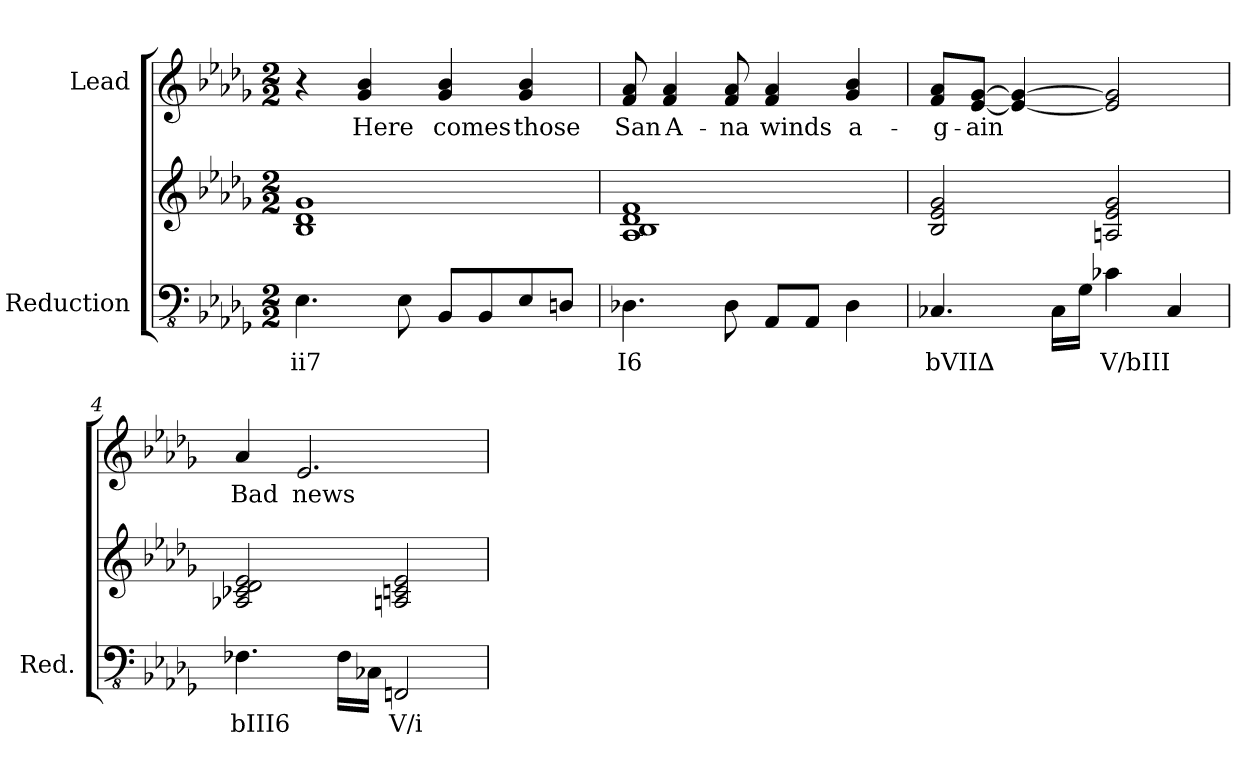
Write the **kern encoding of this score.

**kern	**text	**kern	**kern	**text
*part2	*part2	*part2	*part1	*part1
*staff3	*staff3	*staff2	*staff1	*staff1
*I"Reduction	*	*	*I"Lead	*
*I'Red.	*	*	*	*
!!LO:PB:g=z
*clefFv4	*	*clefG2	*clefG2	*
*k[b-e-a-d-g-]	*	*k[b-e-a-d-g-]	*k[b-e-a-d-g-]	*
*D-:	*	*D-:	*D-:	*
*M2/2	*	*M2/2	*M2/2	*
=1	=1	=1	=1	=1
!	!LO:LY:b:color=#000000	!	!	!
4.EE-i\	ii7	1B-i 1d-i 1g-i	4r	.
!	!	!	!	!LO:LY:b:color=#000000
.	.	.	4g-i/ 4b-i	Here
8EE-i\	.	.	.	.
!	!	!	!	!LO:LY:b:color=#000000
8BBB-i/L	.	.	4g-i/ 4b-i	comes
8BBB-i/	.	.	.	.
!	!	!	!	!LO:LY:b:color=#000000
8EE-i/	.	.	4g-i/ 4b-i	those
8DDni/J	.	.	.	.
=2	=2	=2	=2	=2
!	!LO:LY:b:color=#000000	!	!	!
!	!	!	!	!LO:LY:b:color=#000000
4.DD-Xi\	I6	1A-i 1B-i 1d-i 1fi	8fi/ 8a-i	San
!	!	!	!	!LO:LY:b:color=#000000
.	.	.	4fi/ 4a-i	A-
!	!	!	!	!LO:LY:b:color=#000000
8DD-i\	.	.	8fi/ 8a-i	-na
!	!	!	!	!LO:LY:b:color=#000000
8AAA-i/L	.	.	4fi/ 4a-i	winds
8AAA-i/J	.	.	.	.
!	!	!	!	!LO:LY:b:color=#000000
4DD-i\	.	.	4g-i/ 4b-i	a-
=3	=3	=3	=3	=3
!	!LO:LY:b:color=#000000	!	!	!
!	!	!	!	!LO:LY:b:color=#000000
4.CC-Xi/	bVII∆	2B-i/ 2e-i 2g-i	8fi/ 8a-iL	-g-
!	!	!	!	!LO:LY:b:color=#000000
.	.	.	[<8e-i/ [>8g-iJ	-ain
.	.	.	4e-i/_< 4g-i_>	.
16CC-i\LL	.	.	.	.
16GG-i\JJ	.	.	.	.
!	!LO:LY:b:color=#000000	!	!	!
4C-Xi\	V/bIII	2Ani/ 2e-i 2g-i	2e-i/] 2g-i]	.
4CC-i/	.	.	.	.
=4	=4	=4	=4	=4
!	!LO:LY:b:color=#000000	!	!	!
!	!	!	!	!LO:LY:b:color=#000000
4.FF-Xi\	bIII6	2A-Xi/ 2c-Xi 2d-i 2e-i	4a-i/	Bad
!	!	!	!	!LO:LY:b:color=#000000
.	.	.	2.e-i/	news
16FF-i\LL	.	.	.	.
16CC-Xi\JJ	.	.	.	.
!	!LO:LY:b:color=#000000	!	!	!
2FFFni/	V/i	2Ani/ 2cni 2e-i	.	.
=	=	=	=	=
*-	*-	*-	*-	*-
